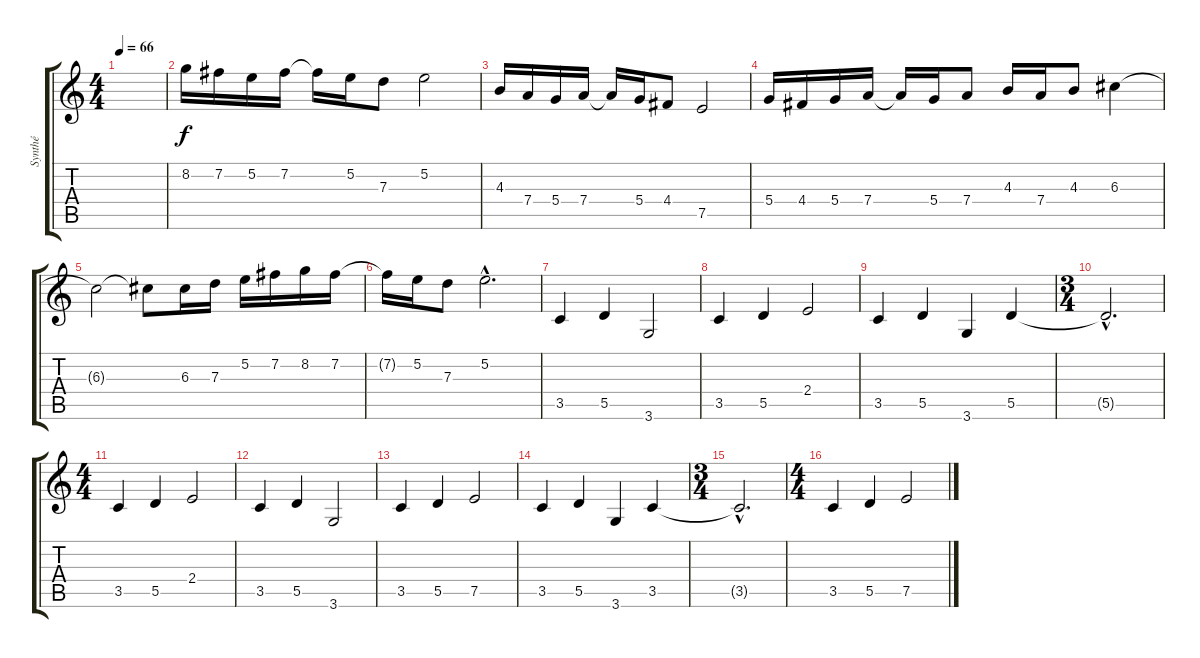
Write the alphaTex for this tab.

\track ("Synthé" "Synthé") {instrument synthstrings1}
\staff {score tabs}
\tuning (E5 B4 G4 D4 A3 E3) {hide}
\ts (4 4)
\tempo 66
\clef g2
\ks c
|
8.2.16 7.2.16 5.2.16 7.2.16 7.2{t}.16 5.2.16 7.3.8 5.2.2 |
4.3.16 7.4.16 5.4.16 7.4.16 7.4{t}.16 5.4.16 4.4.8 7.5.2 |
5.4.16 4.4.16 5.4.16 7.4.16 7.4{t}.16 5.4.16 7.4.8 4.3.16 7.4.16 4.3.8 6.3.4 |
6.3{t}.2 6.3{t}.8 6.3.16 7.3.16 5.2.16 7.2.16 8.2.16 7.2.16 |
7.2{t}.16 5.2.16 7.3.8 5.2{hac}.2{d} |
3.5.4 5.5.4 3.6.2 |
3.5.4 5.5.4 2.4.2 |
3.5.4 5.5.4 3.6.4 5.5.4 |
\ts (3 4)
5.5{hac t}.2{d} |
\ts (4 4)
3.5.4 5.5.4 2.4.2 |
3.5.4 5.5.4 3.6.2 |
3.5.4 5.5.4 7.5.2 |
3.5.4 5.5.4 3.6.4 3.5.4 |
\ts (3 4)
3.5{hac t}.2{d} |
\ts (4 4)
3.5.4 5.5.4 7.5.2
